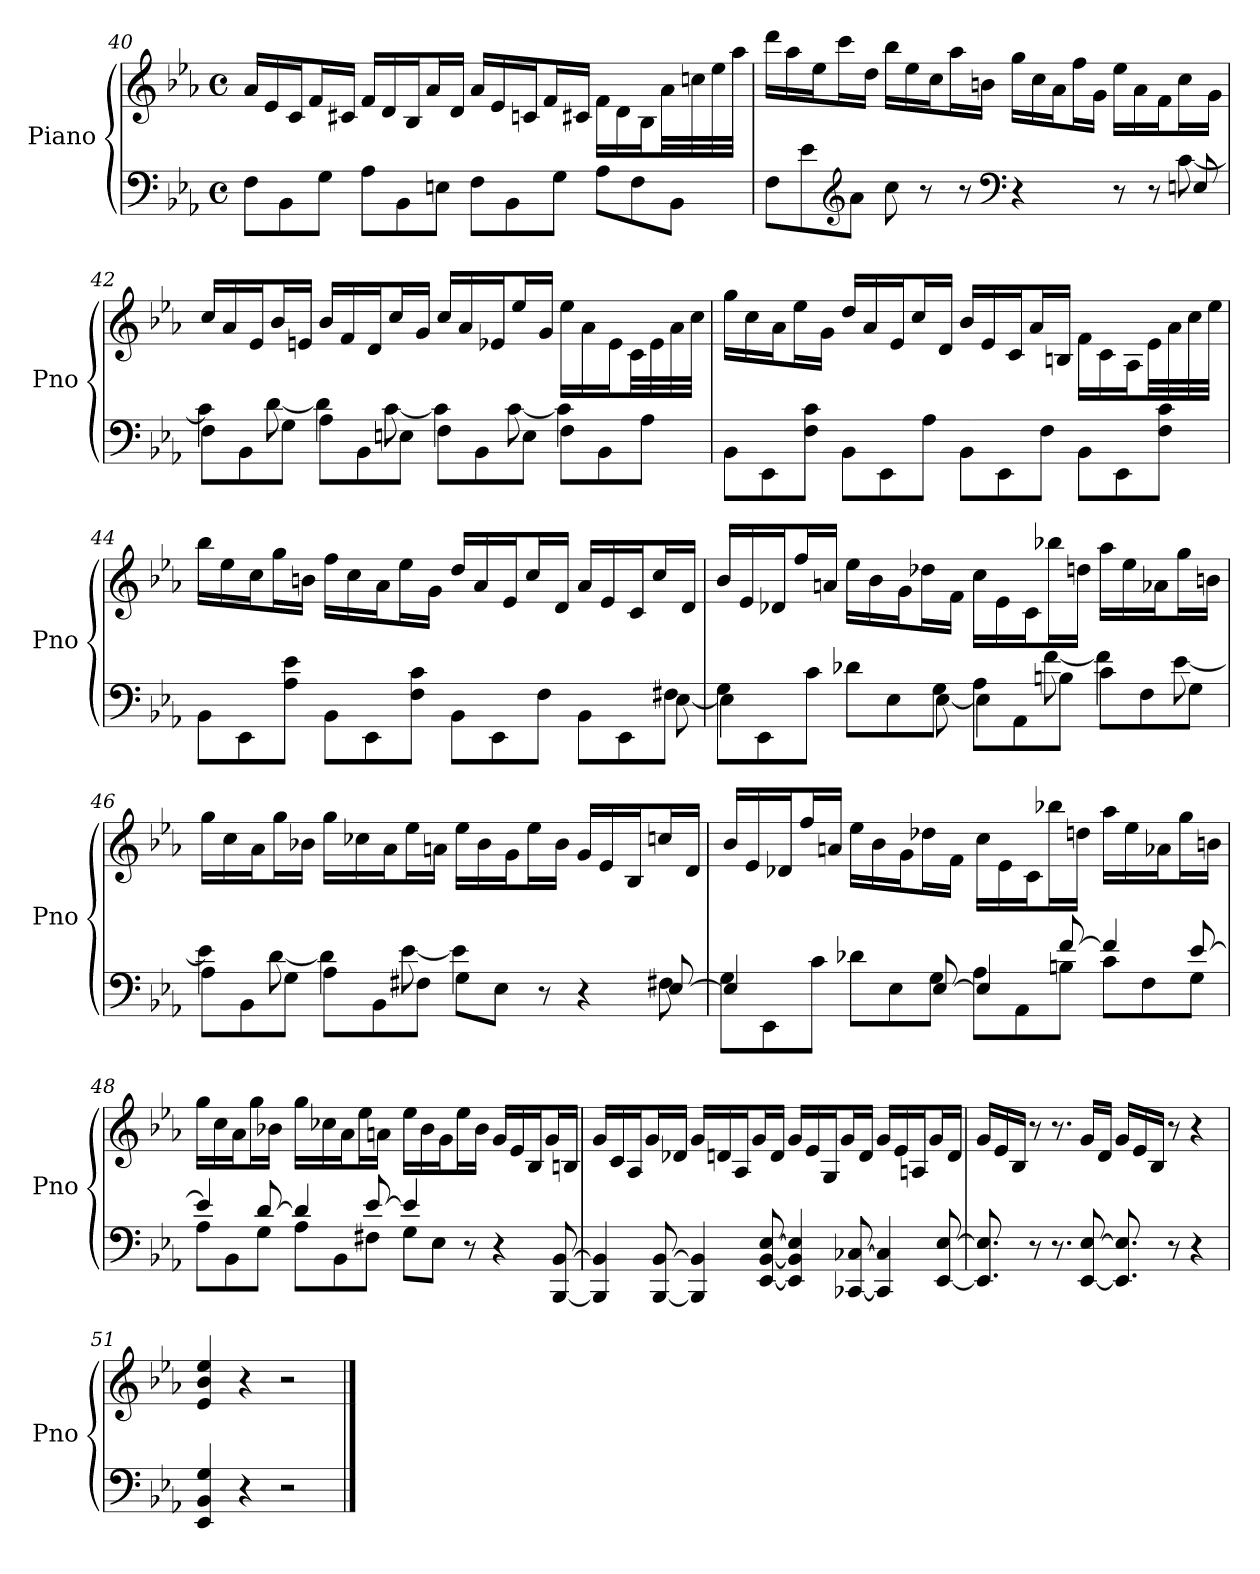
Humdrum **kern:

**kern	**kern
*part1	*part1
*staff2	*staff1
*I"Piano	*
*I'Pno	*
*clefF4	*clefG2
*k[b-e-a-]	*k[b-e-a-]
*M4/4	*M4/4
*met(c)	*met(c)
*Xtuplet	*Xtuplet
=40	=40
12F\L	20a-/LL
.	20e-/
12BB-\	.
.	20c/J
.	20f/L
12G\J	.
.	20c#X/JJ
12A-\L	20f/LL
.	20d/
12BB-\	.
.	20B-/J
.	20a-/L
12En\J	.
.	20d/JJ
12F\L	20a-/LL
.	20e-/
12BB-\	.
.	20cn/J
.	20f/L
12G\J	.
.	20c#X/JJ
12A-\L	20f\LL
.	20d\
12F\	.
.	20B-\J
.	40a-\LL
12BB-\J	.
.	40ccn\
.	40ee-\
.	40aa-\JJJ
=41	=41
*^	*
12F\L	2.ryy	20ddd\LL
.	.	20aa-\
12e-\	.	.
.	.	20ee-\J
.	.	20ccc\L
*clefG2	*	*
12a-\J	.	.
.	.	20dd\JJ
12cc	.	20bb-\LL
.	.	20ee-\
12r	.	.
.	.	20cc\J
.	.	20aa-\L
12r	.	.
.	.	20bn\JJ
*clefF4	*	*
4r	.	20gg\LL
.	.	20cc\
.	.	20a-\J
.	.	20ff\L
.	.	20g\JJ
12r	12ryy	20ee-\LL
.	.	20a-\
12r	12ryy	.
.	.	20f\J
.	.	20cc\L
12En	[12c	.
.	.	20g\JJ
=42	=42	=42
12F\L	6c]	20cc/LL
.	.	20a-/
12BB-\	.	.
.	.	20e-/J
.	.	20b-/L
12G\J	[12d	.
.	.	20en/JJ
12A-\L	6d]	20b-/LL
.	.	20f/
12BB-\	.	.
.	.	20d/J
.	.	20cc/L
12En\J	[12c	.
.	.	20g/JJ
12F\L	6c]	20cc/LL
.	.	20a-/
12BB-\	.	.
.	.	20e-X/J
.	.	20ee-/L
12E\J	[12c	.
.	.	20g/JJ
12F\L	6c]	20ee-\LL
.	.	20a-\
12BB-\	.	.
.	.	20e-\J
.	.	40c\LL
12A-\J	12ryy	.
.	.	40e-\
.	.	40a-\
.	.	40cc\JJJ
*v	*v	*
=43	=43
12BB-\L	20gg\LL
.	20cc\
12EE-\	.
.	20a-\J
.	20ee-\L
12F\ 12c\J	.
.	20g\JJ
12BB-\L	20dd/LL
.	20a-/
12EE-\	.
.	20e-/J
.	20cc/L
12A-\J	.
.	20d/JJ
12BB-\L	20b-/LL
.	20e-/
12EE-\	.
.	20c/J
.	20a-/L
12F\J	.
.	20Bn/JJ
12BB-\L	20f\LL
.	20c\
12EE-\	.
.	20A-\J
.	40e-\LL
12F\ 12c\J	.
.	40a-\
.	40cc\
.	40ee-\JJJ
=44	=44
*^	*
12BB-\L	2.ryy	20bb-\LL
.	.	20ee-\
12EE-\	.	.
.	.	20cc\J
.	.	20gg\L
12A-\ 12e-\J	.	.
.	.	20bn\JJ
12BB-\L	.	20ff\LL
.	.	20cc\
12EE-\	.	.
.	.	20a-\J
.	.	20ee-\L
12F\ 12c\J	.	.
.	.	20g\JJ
12BB-\L	.	20dd/LL
.	.	20a-/
12EE-\	.	.
.	.	20e-/J
.	.	20cc/L
12F\J	.	.
.	.	20d/JJ
12BB-\L	12ryy	20a-/LL
.	.	20e-/
12EE-\	12ryy	.
.	.	20c/J
.	.	20cc/L
12F#X\J	[12E-	.
.	.	20d/JJ
=45	=45	=45
12G\L	6E-]	20b-/LL
.	.	20e-/
12EE-\	.	.
.	.	20d-X/J
.	.	20ff/L
12c\J	12ryy	.
.	.	20an/JJ
12d-X\L	12ryy	20ee-\LL
.	.	20b-\
12E-\	12ryy	.
.	.	20g\J
.	.	20dd-X\L
12G\J	[12E-	.
.	.	20f\JJ
12A-\L	6E-]	20cc\LL
.	.	20e-\
12AA-\	.	.
.	.	20c\J
.	.	20bb-X\L
12Bn\J	[12f	.
.	.	20ddn\JJ
12c\L	6f]	20aa-\LL
.	.	20ee-\
12F\	.	.
.	.	20a-X\J
.	.	20gg\L
12G\J	[12e-	.
.	.	20bn\JJ
=46	=46	=46
12A-\L	6e-]	20gg\LL
.	.	20cc\
12BB-\	.	.
.	.	20a-\J
.	.	20gg\L
12G\J	[12d	.
.	.	20b-X\JJ
12A-\L	6d]	20gg\LL
.	.	20cc-X\
12BB-\	.	.
.	.	20a-\J
.	.	20ee-\L
12F#X\J	[12e-	.
.	.	20an\JJ
12G\L	6e-]	20ee-\LL
.	.	20b-\
12E-\J	.	.
.	.	20g\J
.	.	20ee-\L
12r	12ryy	.
.	.	20b-\JJ
6r	12ryy	20g/LL
.	.	20e-/
.	12ryy	.
.	.	20B-/J
.	.	20ccn/L
[12E-	12F#X	.
.	.	20d/JJ
=47	=47	=47
6E-]	12G\L	20b-/LL
.	.	20e-/
.	12EE-\	.
.	.	20d-X/J
.	.	20ff/L
12ryy	12c\J	.
.	.	20an/JJ
12ryy	12d-X\L	20ee-\LL
.	.	20b-\
12ryy	12E-\	.
.	.	20g\J
.	.	20dd-X\L
[12E-	12G\J	.
.	.	20f\JJ
6E-]	12A-\L	20cc\LL
.	.	20e-\
.	12AA-\	.
.	.	20c\J
.	.	20bb-X\L
[12f/	12Bn\J	.
.	.	20ddn\JJ
6f/]	12c\L	20aa-\LL
.	.	20ee-\
.	12F\	.
.	.	20a-X\J
.	.	20gg\L
[12e-/	12G\J	.
.	.	20bn\JJ
=48	=48	=48
6e-/]	12A-\L	20gg\LL
.	.	20cc\
.	12BB-\	.
.	.	20a-\J
.	.	20gg\L
[12d/	12G\J	.
.	.	20b-X\JJ
6d/]	12A-\L	20gg\LL
.	.	20cc-X\
.	12BB-\	.
.	.	20a-\J
.	.	20ee-\L
[12e-/	12F#X\J	.
.	.	20an\JJ
6e-/]	12G\L	20ee-\LL
.	.	20b-\
.	12E-\J	.
.	.	20g\J
.	.	20ee-\L
12ryy	12r	.
.	.	20b-\JJ
6r	4ryy	20g/LL
.	.	20e-/
.	.	20B-/J
.	.	20g/L
[12BBB- [12BB-	.	.
.	.	20Bn/JJ
*v	*v	*
=49	=49
6BBB-] 6BB-]	20g/LL
.	20c/
.	20A-/J
.	20g/L
[12BBB- [12BB-	.
.	20d-X/JJ
6BBB-] 6BB-]	20g/LL
.	20dn/
.	20A-/J
.	20g/L
[12EE- [12BB- [12E-	.
.	20d/JJ
6EE-] 6BB-] 6E-]	20g/LL
.	20e-/
.	20G/J
.	20g/L
[12CC-X [12C-X	.
.	20d/JJ
6CC-] 6C-]	20g/LL
.	20e-/
.	20An/J
.	20g/L
[12EE- [12E-	.
.	20d/JJ
=50	=50
10.EE-] 10.E-]	20g/LL
.	20e-/
.	20B-/JJ
10r	10r
10.r	10.r
[10EE- [10E-	20g/LL
.	20d/JJ
10.EE-] 10.E-]	20g/LL
.	20e-/
.	20B-/JJ
10r	10r
4r	4r
=51	=51
4EE- 4BB- 4G	4e- 4b- 4ee-
4r	4r
2r	2r
==	==
*-	*-
